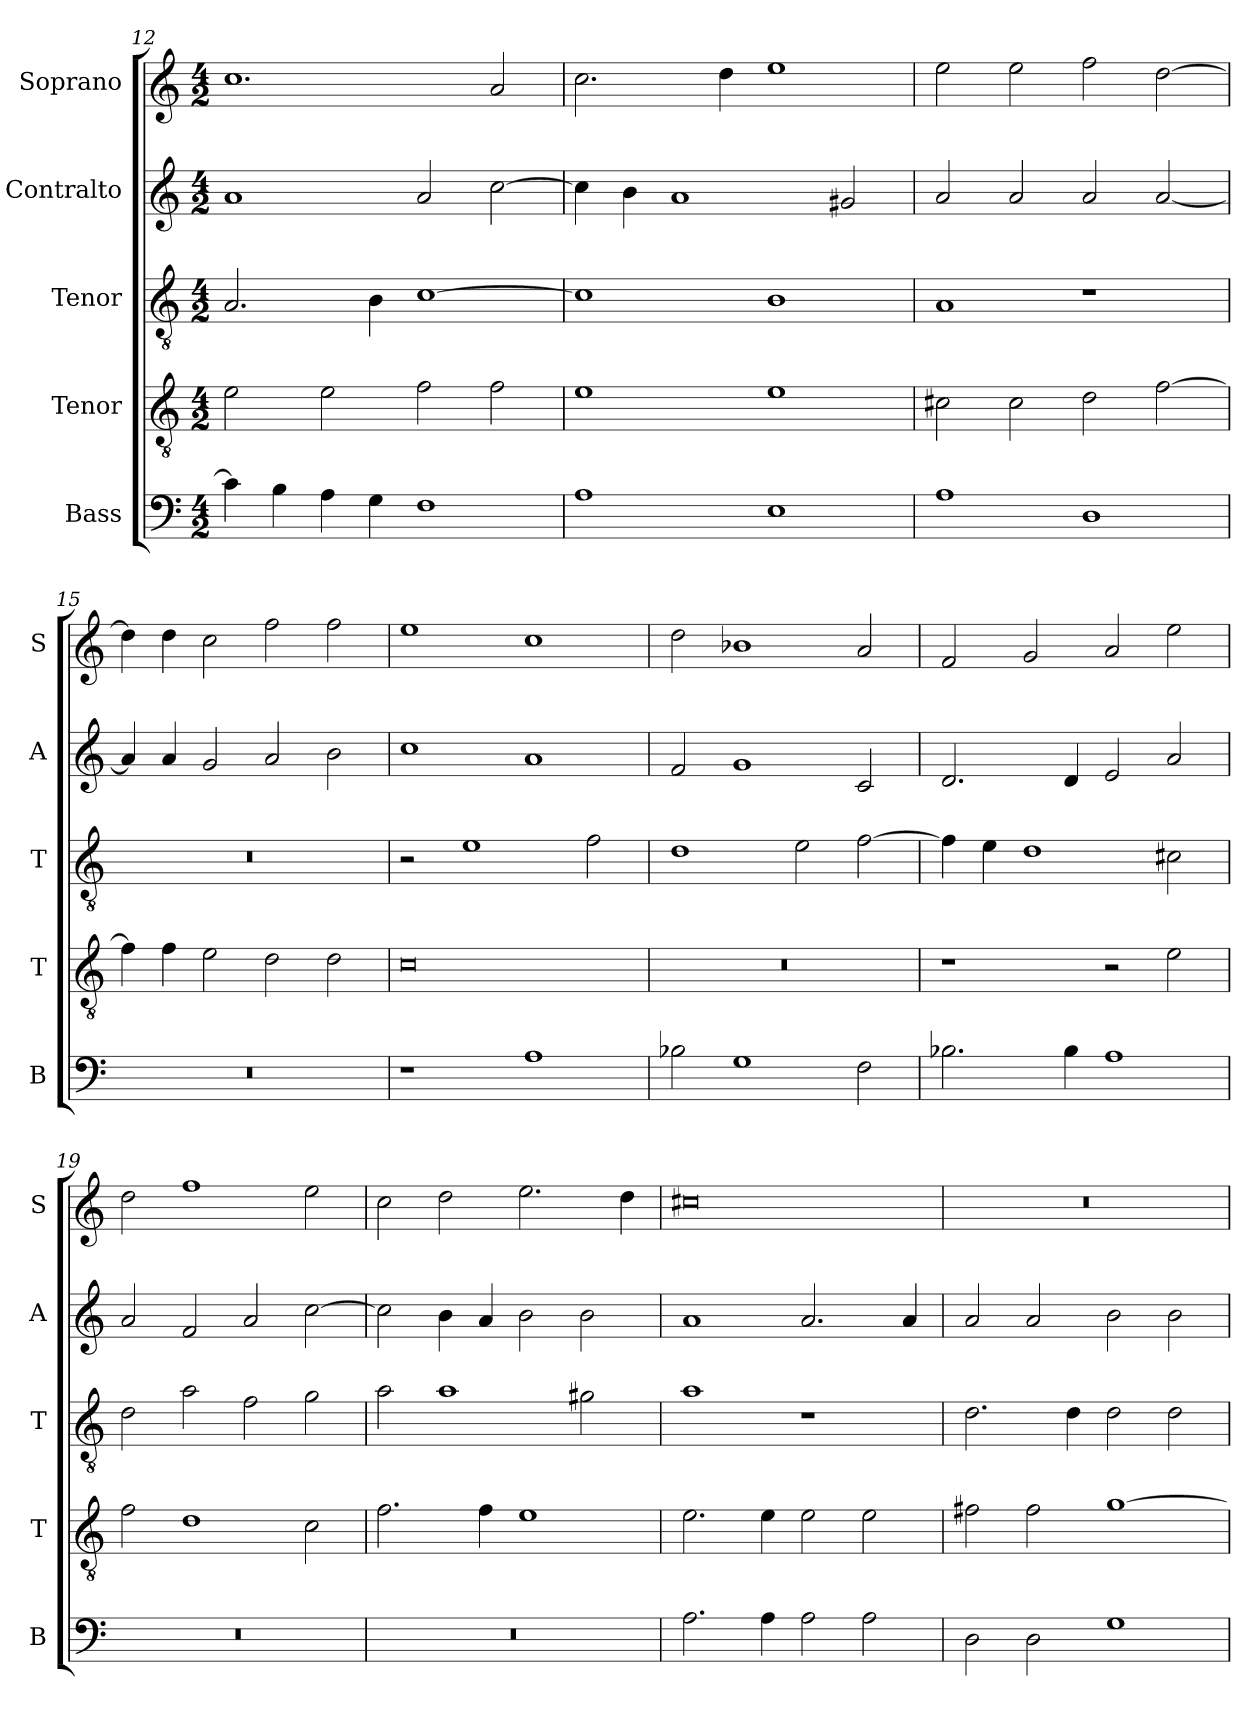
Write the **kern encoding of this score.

**kern	**kern	**kern	**kern	**kern
*part5	*part4	*part3	*part2	*part1
*staff5	*staff4	*staff3	*staff2	*staff1
*I"Bass	*I"Tenor	*I"Tenor	*I"Contralto	*I"Soprano
*I'B	*I'T	*I'T	*I'A	*I'S
*clefF4	*clefGv2	*clefGv2	*clefG2	*clefG2
*k[]	*k[]	*k[]	*k[]	*k[]
*A:aeo	*A:aeo	*A:aeo	*A:aeo	*A:aeo
*M4/2	*M4/2	*M4/2	*M4/2	*M4/2
=12	=12	=12	=12	=12
4c]	2e	2.A	1a	1.cc
4B	.	.	.	.
4A	2e	.	.	.
4G	.	4B	.	.
1F	2f	[1c	2a	.
.	2f	.	[2cc	2a
=13	=13	=13	=13	=13
1A	1e	1c]	4cc]	2.cc
.	.	.	4b	.
.	.	.	1a	.
.	.	.	.	4dd
1E	1e	1B	.	1ee
.	.	.	2g#X	.
=14	=14	=14	=14	=14
1A	2c#X	1A	2a	2ee
.	2c#	.	2a	2ee
1D	2d	1r	2a	2ff
.	[2f	.	[2a	[2dd
=15	=15	=15	=15	=15
0r	4f]	0r	4a]	4dd]
.	4f	.	4a	4dd
.	2e	.	2g	2cc
.	2d	.	2a	2ff
.	2d	.	2b	2ff
=16	=16	=16	=16	=16
1r	0c	2r	1cc	1ee
.	.	1e	.	.
1A	.	.	1a	1cc
.	.	2f	.	.
=17	=17	=17	=17	=17
2B-X	0r	1d	2f	2dd
1G	.	.	1g	1b-X
.	.	2e	.	.
2F	.	[2f	2c	2a
=18	=18	=18	=18	=18
2.B-X	1r	4f]	2.d	2f
.	.	4e	.	.
.	.	1d	.	2g
4B-	.	.	4d	.
1A	2r	.	2e	2a
.	2e	2c#X	2a	2ee
=19	=19	=19	=19	=19
0r	2f	2d	2a	2dd
.	1d	2a	2f	1ff
.	.	2f	2a	.
.	2c	2g	[2cc	2ee
=20	=20	=20	=20	=20
0r	2.f	2a	2cc]	2cc
.	.	1a	4b	2dd
.	4f	.	4a	.
.	1e	.	2b	2.ee
.	.	2g#X	2b	.
.	.	.	.	4dd
=21	=21	=21	=21	=21
2.A	2.e	1a	1a	0cc#X
4A	4e	.	.	.
2A	2e	1r	2.a	.
2A	2e	.	.	.
.	.	.	4a	.
=22	=22	=22	=22	=22
2D	2f#X	2.d	2a	0r
2D	2f#	.	2a	.
.	.	4d	.	.
1G	[1g	2d	2b	.
.	.	2d	2b	.
=	=	=	=	=
*-	*-	*-	*-	*-
